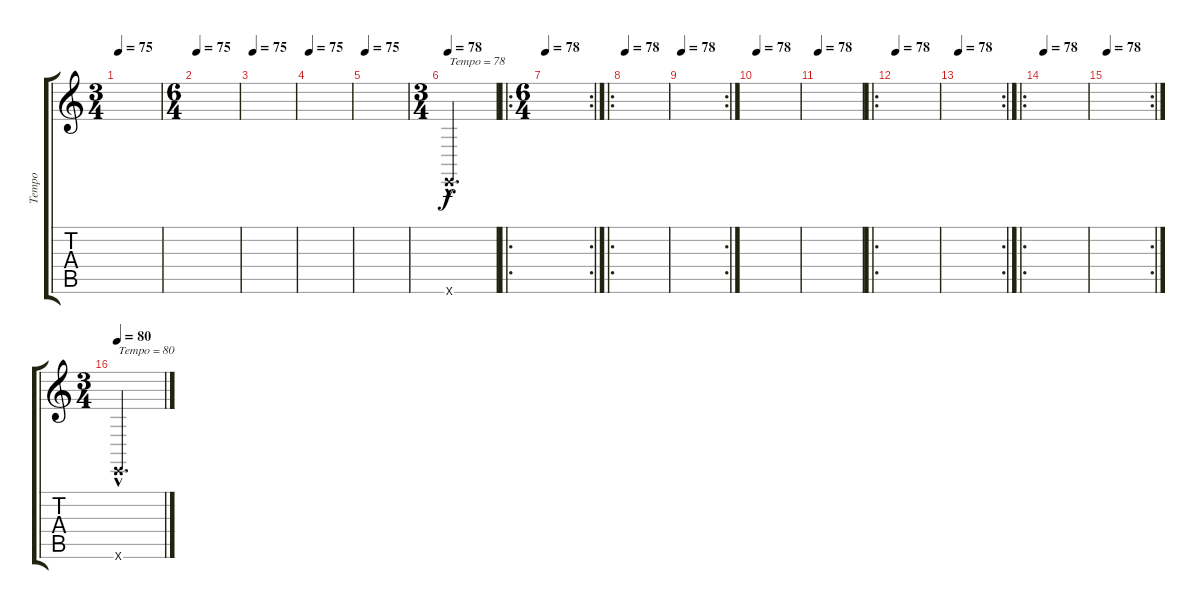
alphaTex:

\track ("Tempo" "Tempo") {instrument reversecymbal}
\staff {score tabs}
\tuning (E4 B3 G3 D3 A2 E2) {hide}
\ts (3 4)
\tempo 75
\clef g2
\ks c
|
\ts (6 4)
\tempo 75
|
\tempo 75
|
\tempo 75
|
\tempo 75
|
\ts (3 4)
\tempo 78
0.6{hac x}.2{d txt "Tempo = 78"} |
\ro
\rc 2
\ts (6 4)
\tempo 78
|
\ro
\tempo 78
|
\rc 2
\tempo 78
|
\tempo 78
|
\tempo 78
|
\ro
\tempo 78
|
\rc 2
\tempo 78
|
\ro
\tempo 78
|
\rc 2
\tempo 78
|
\ts (3 4)
\tempo 80
0.6{hac x}.2{d txt "Tempo = 80"}
